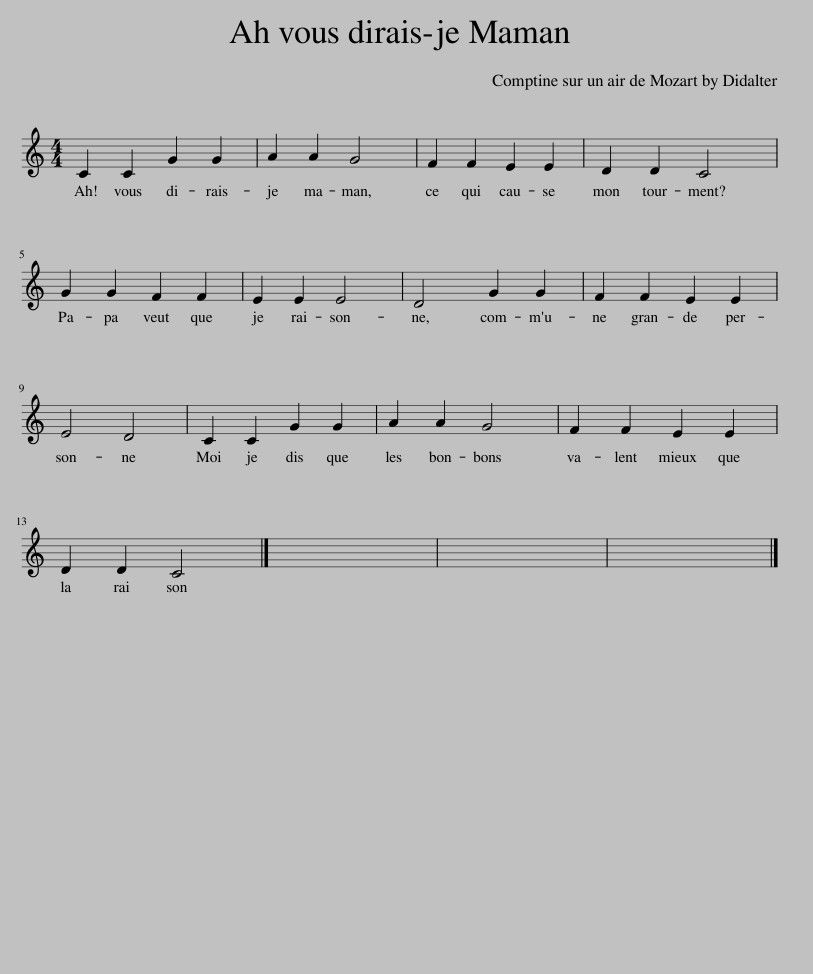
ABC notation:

X:1
L:1/8
M:4/4
I:linebreak $
K:C
V:1 treble
V:1
 C2 C2 G2 G2 | A2 A2 G4 | F2 F2 E2 E2 | D2 D2 C4 |$ G2 G2 F2 F2 | %5
 E2 E2 E4 | D4 G2 G2 | F2 F2 E2 E2 |$ E4 D4 | C2 C2 G2 G2 | %10
 A2 A2 G4 | F2 F2 E2 E2 |$ D2 D2 C4 |] x8 | x8 | %15
 x8 |] %16
